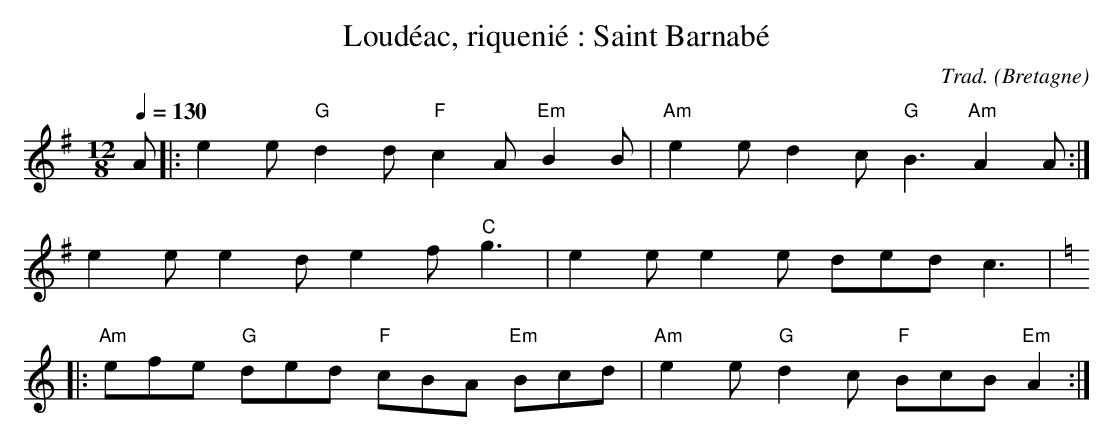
X:1
T:Loudéac, riquenié : Saint Barnabé
C:Trad.
O:Bretagne
M:12/8
L:1/8
Q:1/4=130
K:G
A |: e2 e "G"d2 d "F"c2 A "Em"B2 B | "Am"e2 e d2 c "G"B3 "Am"A2 A :|
e2 e e2 d e2 f "C"g3 | e2 e e2 e ded c3 |
K:C
|: "Am"efe "G"ded "F"cBA "Em"Bcd | "Am"e2 e "G"d2 c "F"BcB "Em"A2 :|
